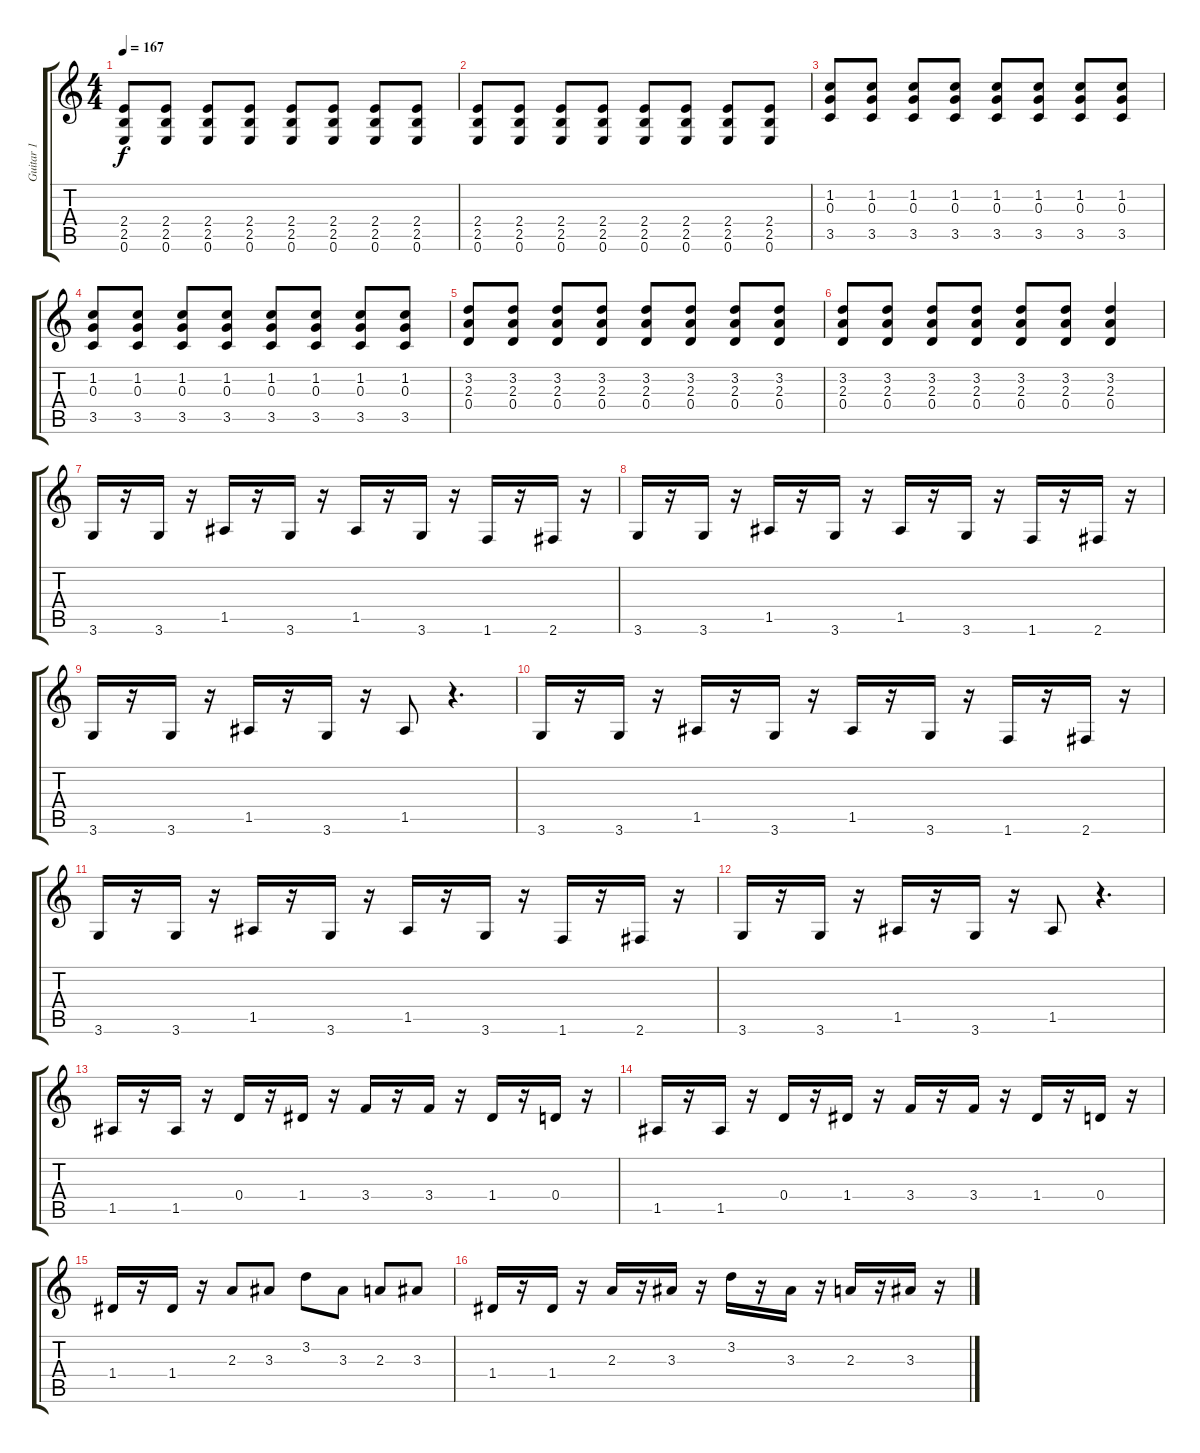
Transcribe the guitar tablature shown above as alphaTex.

\track ("Guitar 1" "Guitar 1") {instrument distortionguitar}
\staff {score tabs}
\tuning (E4 B3 G3 D3 A2 E2) {hide}
\ts (4 4)
\tempo 167
\clef g2
\ks c
(2.4 2.5 0.6).8{dy f} (2.4 2.5 0.6).8 (2.4 2.5 0.6).8 (2.4 2.5 0.6).8 (2.4 2.5 0.6).8 (2.4 2.5 0.6).8 (2.4 2.5 0.6).8 (2.4 2.5 0.6).8 |
(2.4 2.5 0.6).8 (2.4 2.5 0.6).8 (2.4 2.5 0.6).8 (2.4 2.5 0.6).8 (2.4 2.5 0.6).8 (2.4 2.5 0.6).8 (2.4 2.5 0.6).8 (2.4 2.5 0.6).8 |
(1.2 0.3 3.5).8 (1.2 0.3 3.5).8 (1.2 0.3 3.5).8 (1.2 0.3 3.5).8 (1.2 0.3 3.5).8 (1.2 0.3 3.5).8 (1.2 0.3 3.5).8 (1.2 0.3 3.5).8 |
(1.2 0.3 3.5).8 (1.2 0.3 3.5).8 (1.2 0.3 3.5).8 (1.2 0.3 3.5).8 (1.2 0.3 3.5).8 (1.2 0.3 3.5).8 (1.2 0.3 3.5).8 (1.2 0.3 3.5).8 |
(3.2 2.3 0.4).8 (3.2 2.3 0.4).8 (3.2 2.3 0.4).8 (3.2 2.3 0.4).8 (3.2 2.3 0.4).8 (3.2 2.3 0.4).8 (3.2 2.3 0.4).8 (3.2 2.3 0.4).8 |
(3.2 2.3 0.4).8 (3.2 2.3 0.4).8 (3.2 2.3 0.4).8 (3.2 2.3 0.4).8 (3.2 2.3 0.4).8 (3.2 2.3 0.4).8 (3.2 2.3 0.4).4 |
3.6.16 r.16 3.6.16 r.16 1.5.16 r.16 3.6.16 r.16 1.5.16 r.16 3.6.16 r.16 1.6.16 r.16 2.6.16 r.16 |
3.6.16 r.16 3.6.16 r.16 1.5.16 r.16 3.6.16 r.16 1.5.16 r.16 3.6.16 r.16 1.6.16 r.16 2.6.16 r.16 |
3.6.16 r.16 3.6.16 r.16 1.5.16 r.16 3.6.16 r.16 1.5.8 r.4{d} |
3.6.16 r.16 3.6.16 r.16 1.5.16 r.16 3.6.16 r.16 1.5.16 r.16 3.6.16 r.16 1.6.16 r.16 2.6.16 r.16 |
3.6.16 r.16 3.6.16 r.16 1.5.16 r.16 3.6.16 r.16 1.5.16 r.16 3.6.16 r.16 1.6.16 r.16 2.6.16 r.16 |
3.6.16 r.16 3.6.16 r.16 1.5.16 r.16 3.6.16 r.16 1.5.8 r.4{d} |
1.5.16 r.16 1.5.16 r.16 0.4.16 r.16 1.4.16 r.16 3.4.16 r.16 3.4.16 r.16 1.4.16 r.16 0.4.16 r.16 |
1.5.16 r.16 1.5.16 r.16 0.4.16 r.16 1.4.16 r.16 3.4.16 r.16 3.4.16 r.16 1.4.16 r.16 0.4.16 r.16 |
1.4.16 r.16 1.4.16 r.16 2.3.8 3.3.8 3.2.8 3.3.8 2.3.8 3.3.8 |
1.4.16 r.16 1.4.16 r.16 2.3.16 r.16 3.3.16 r.16 3.2.16 r.16 3.3.16 r.16 2.3.16 r.16 3.3.16 r.16
